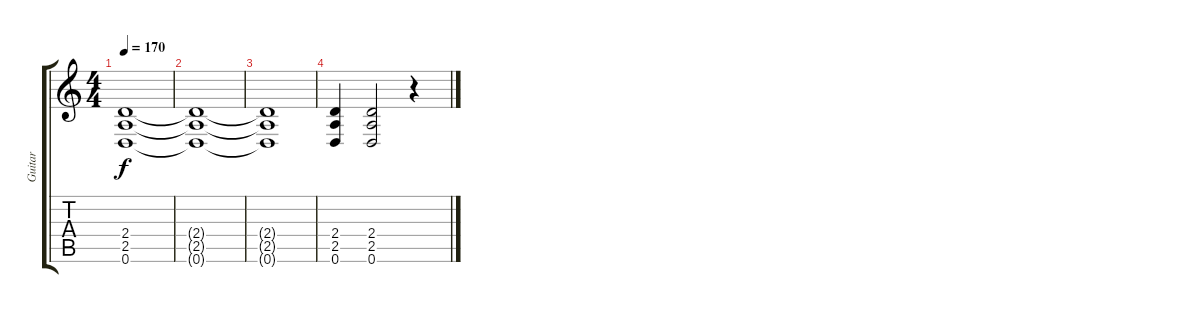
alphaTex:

\track ("Guitar" "Guitar") {instrument distortionguitar}
\staff {score tabs}
\tuning (D4 A3 F3 C3 G2 D2) {hide}
\ts (4 4)
\tempo 170
\clef g2
\ks c
(2.4{t} 2.5{t} 0.6{t}).1{dy f} |
(2.4{t} 2.5{t} 0.6{t}).1 |
(2.4{t} 2.5{t} 0.6{t}).1 |
(2.4 2.5 0.6).4 (2.4 2.5 0.6).2 r.4
